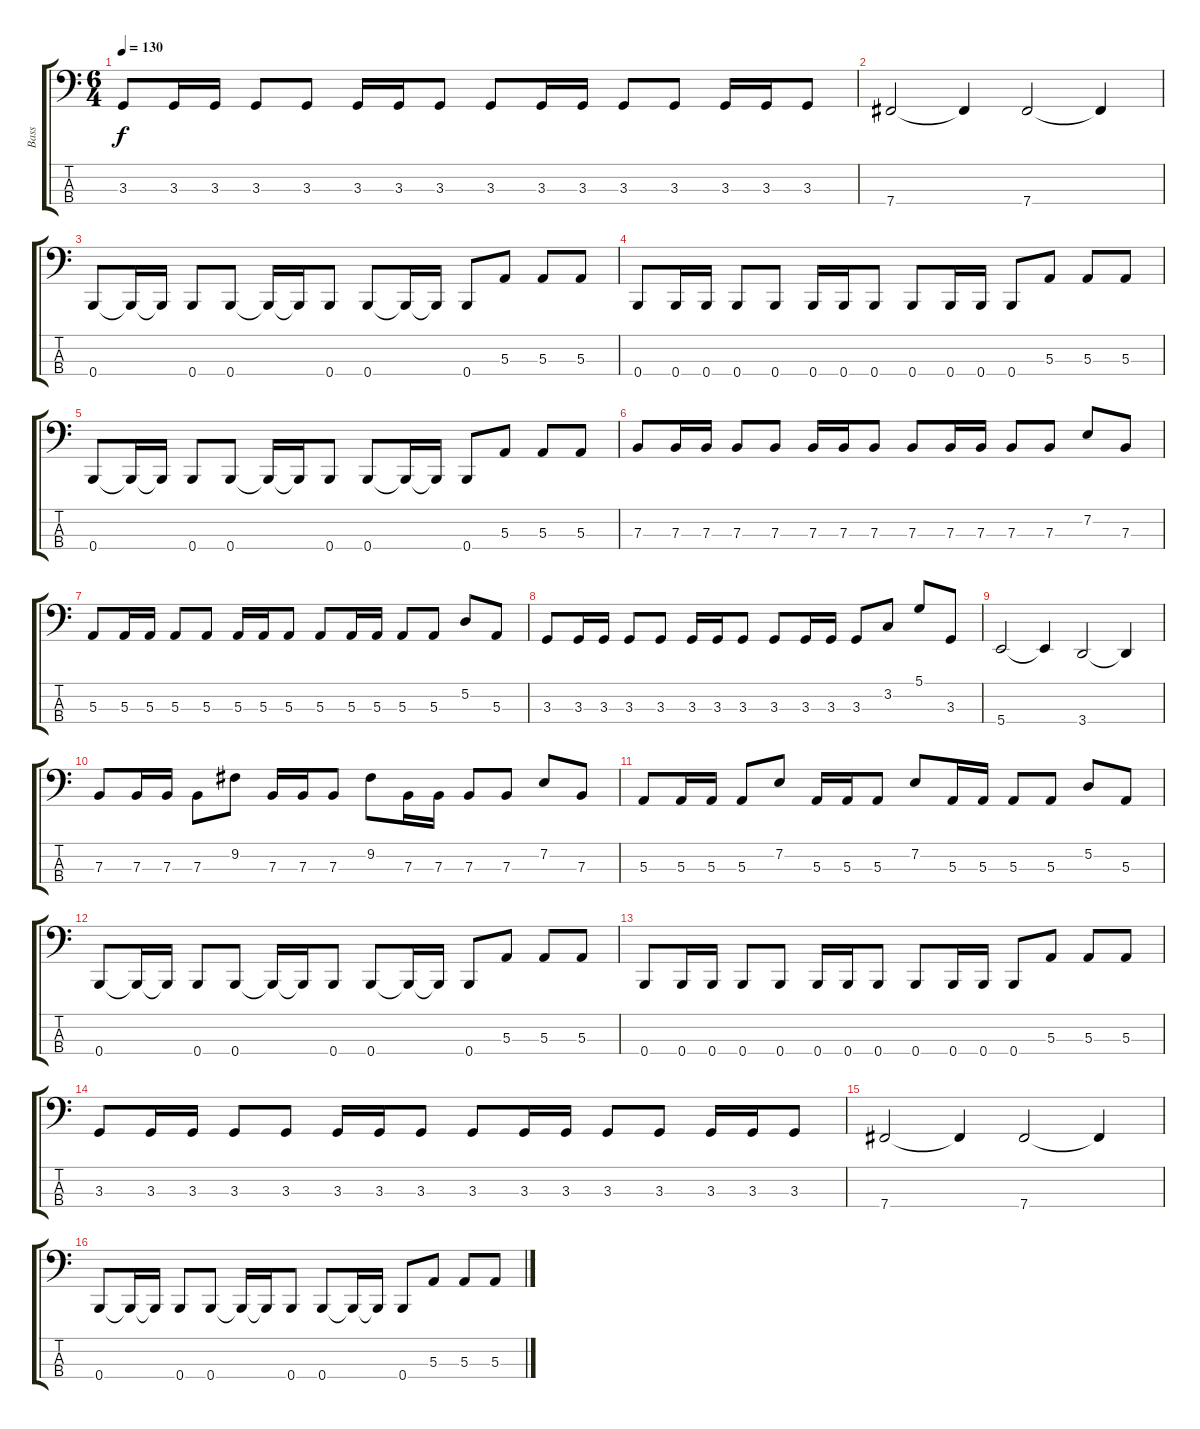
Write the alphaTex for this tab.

\track ("Bass" "Bass") {instrument electricbassfinger}
\staff {score tabs}
\tuning (D2 A1 E1 B0) {hide}
\ts (6 4)
\tempo 130
\clef f4
\ks c
3.3.8{dy f} 3.3.16 3.3.16 3.3.8 3.3.8 3.3.16 3.3.16 3.3.8 3.3.8 3.3.16 3.3.16 3.3.8 3.3.8 3.3.16 3.3.16 3.3.8 |
7.4.2 7.4{t}.4 7.4.2 7.4{t}.4 |
0.4.8 0.4{t}.16 0.4{t}.16 0.4.8 0.4.8 0.4{t}.16 0.4{t}.16 0.4.8 0.4.8 0.4{t}.16 0.4{t}.16 0.4.8 5.3.8 5.3.8 5.3.8 |
0.4.8 0.4.16 0.4.16 0.4.8 0.4.8 0.4.16 0.4.16 0.4.8 0.4.8 0.4.16 0.4.16 0.4.8 5.3.8 5.3.8 5.3.8 |
0.4.8 0.4{t}.16 0.4{t}.16 0.4.8 0.4.8 0.4{t}.16 0.4{t}.16 0.4.8 0.4.8 0.4{t}.16 0.4{t}.16 0.4.8 5.3.8 5.3.8 5.3.8 |
7.3.8 7.3.16 7.3.16 7.3.8 7.3.8 7.3.16 7.3.16 7.3.8 7.3.8 7.3.16 7.3.16 7.3.8 7.3.8 7.2.8 7.3.8 |
5.3.8 5.3.16 5.3.16 5.3.8 5.3.8 5.3.16 5.3.16 5.3.8 5.3.8 5.3.16 5.3.16 5.3.8 5.3.8 5.2.8 5.3.8 |
3.3.8 3.3.16 3.3.16 3.3.8 3.3.8 3.3.16 3.3.16 3.3.8 3.3.8 3.3.16 3.3.16 3.3.8 3.2.8 5.1.8 3.3.8 |
5.4.2 5.4{t}.4 3.4.2 3.4{t}.4 |
7.3.8 7.3.16 7.3.16 7.3.8 9.2.8 7.3.16 7.3.16 7.3.8 9.2.8 7.3.16 7.3.16 7.3.8 7.3.8 7.2.8 7.3.8 |
5.3.8 5.3.16 5.3.16 5.3.8 7.2.8 5.3.16 5.3.16 5.3.8 7.2.8 5.3.16 5.3.16 5.3.8 5.3.8 5.2.8 5.3.8 |
0.4.8 0.4{t}.16 0.4{t}.16 0.4.8 0.4.8 0.4{t}.16 0.4{t}.16 0.4.8 0.4.8 0.4{t}.16 0.4{t}.16 0.4.8 5.3.8 5.3.8 5.3.8 |
0.4.8 0.4.16 0.4.16 0.4.8 0.4.8 0.4.16 0.4.16 0.4.8 0.4.8 0.4.16 0.4.16 0.4.8 5.3.8 5.3.8 5.3.8 |
3.3.8 3.3.16 3.3.16 3.3.8 3.3.8 3.3.16 3.3.16 3.3.8 3.3.8 3.3.16 3.3.16 3.3.8 3.3.8 3.3.16 3.3.16 3.3.8 |
7.4.2 7.4{t}.4 7.4.2 7.4{t}.4 |
0.4.8 0.4{t}.16 0.4{t}.16 0.4.8 0.4.8 0.4{t}.16 0.4{t}.16 0.4.8 0.4.8 0.4{t}.16 0.4{t}.16 0.4.8 5.3.8 5.3.8 5.3.8
